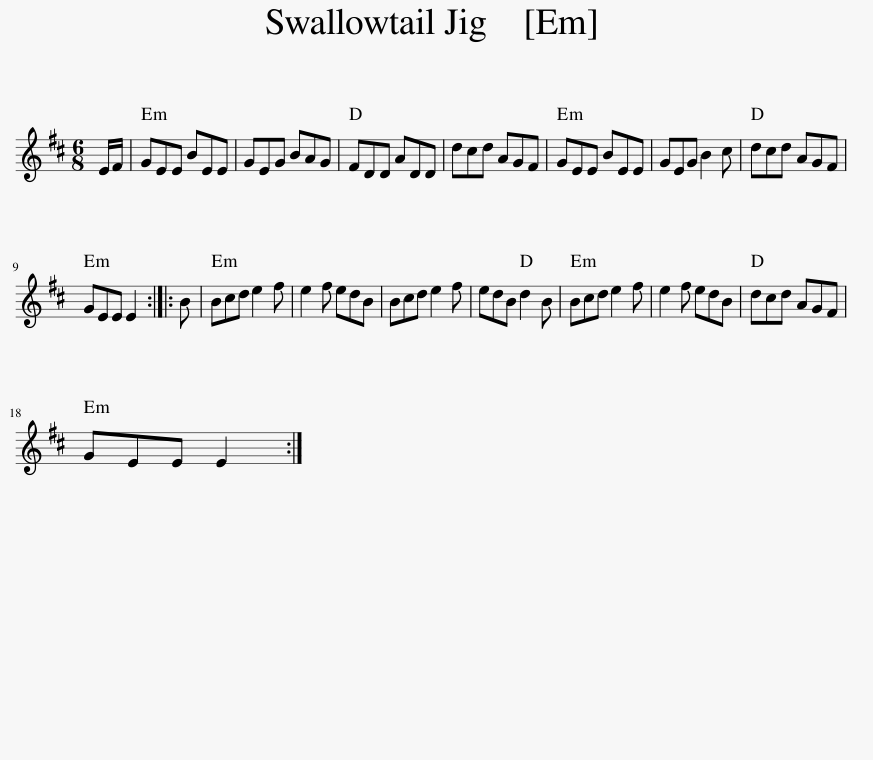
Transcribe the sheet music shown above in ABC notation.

X:1
L:1/8
M:6/8
I:linebreak $
K:D
V:1 treble
V:1
 E/F/ | GEE BEE | GEG BAG | FDD ADD | dcd AGF | %5
 GEE BEE | GEG B2 c | dcd AGF |$ GEE E2 :: B | %10
 Bcd e2 f | e2 f edB | Bcd e2 f | edB d2 B | Bcd e2 f | %15
 e2 f edB | dcd AGF |$ GEE E2 :| %18
